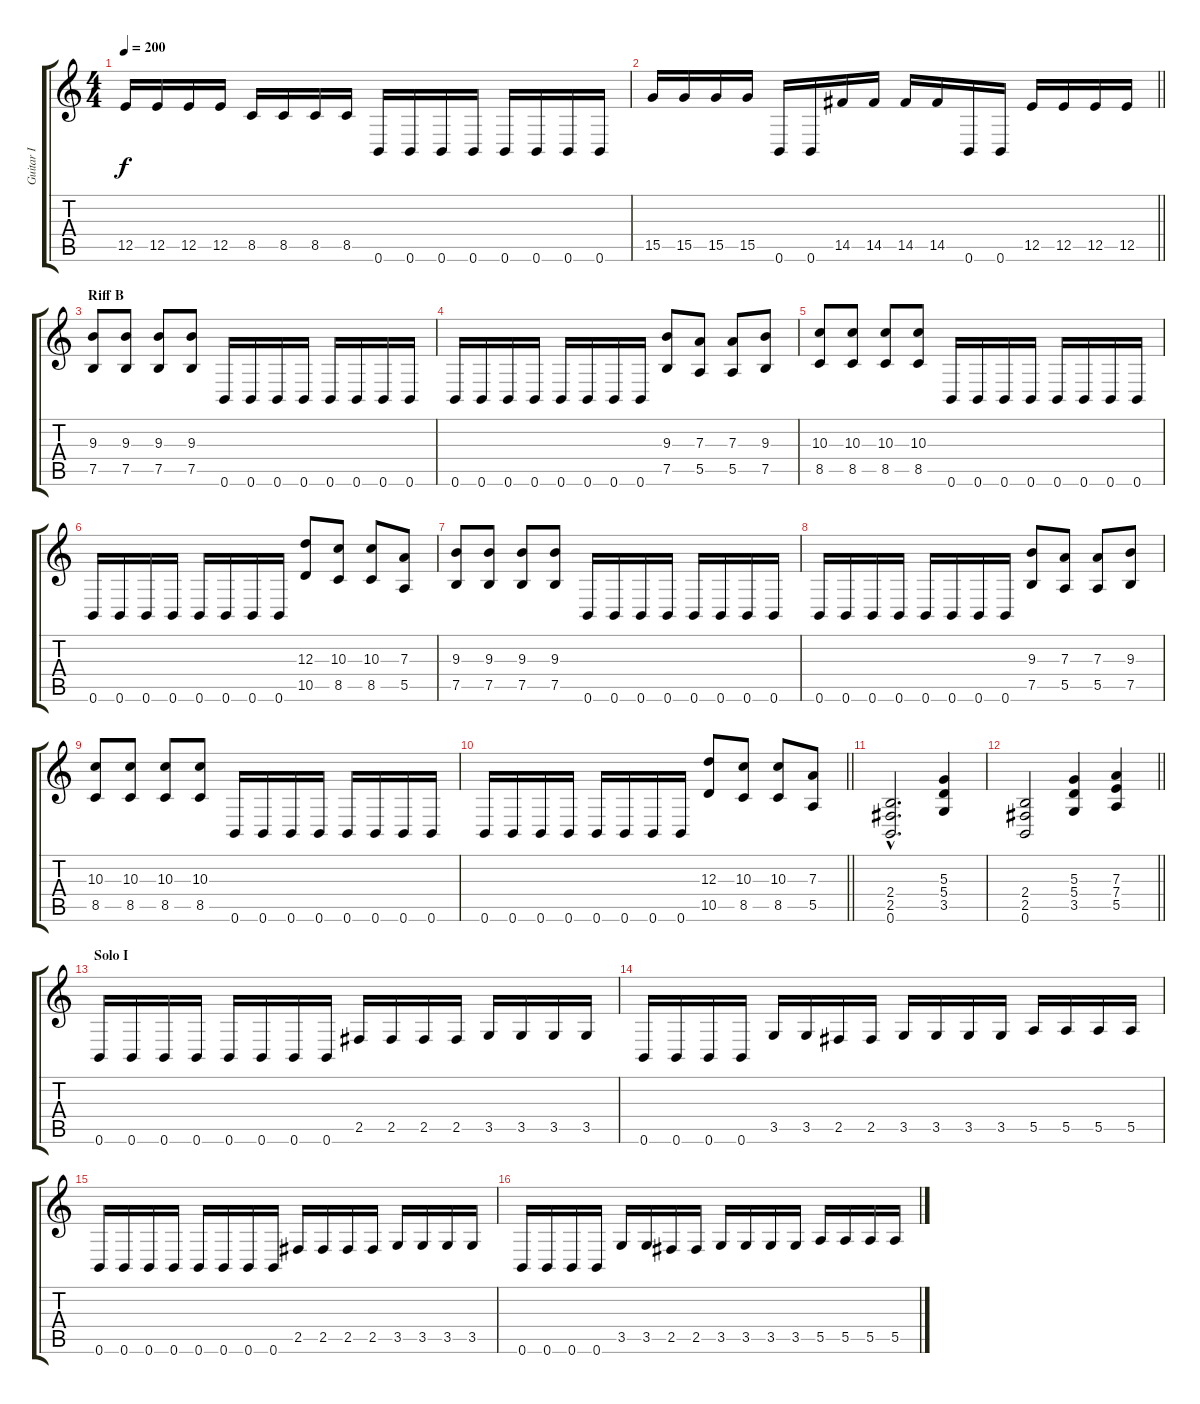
\track ("Guitar I" "Guitar I") {instrument distortionguitar}
\staff {score tabs}
\tuning (B3 Gb3 D3 A2 E2 B1) {hide}
\ts (4 4)
\tempo 200
\clef g2
\ks c
12.5.16{dy f} 12.5.16 12.5.16 12.5.16 8.5.16 8.5.16 8.5.16 8.5.16 0.6.16 0.6.16 0.6.16 0.6.16 0.6.16 0.6.16 0.6.16 0.6.16 |
\barLineRight lightlight
15.5.16 15.5.16 15.5.16 15.5.16 0.6.16 0.6.16 14.5.16 14.5.16 14.5.16 14.5.16 0.6.16 0.6.16 12.5.16 12.5.16 12.5.16 12.5.16 |
\section ("" "Riff B")
(9.3 7.5).8 (9.3 7.5).8 (9.3 7.5).8 (9.3 7.5).8 0.6.16 0.6.16 0.6.16 0.6.16 0.6.16 0.6.16 0.6.16 0.6.16 |
0.6.16 0.6.16 0.6.16 0.6.16 0.6.16 0.6.16 0.6.16 0.6.16 (9.3 7.5).8 (7.3 5.5).8 (7.3 5.5).8 (9.3 7.5).8 |
(10.3 8.5).8 (10.3 8.5).8 (10.3 8.5).8 (10.3 8.5).8 0.6.16 0.6.16 0.6.16 0.6.16 0.6.16 0.6.16 0.6.16 0.6.16 |
0.6.16 0.6.16 0.6.16 0.6.16 0.6.16 0.6.16 0.6.16 0.6.16 (12.3 10.5).8 (10.3 8.5).8 (10.3 8.5).8 (7.3 5.5).8 |
(9.3 7.5).8 (9.3 7.5).8 (9.3 7.5).8 (9.3 7.5).8 0.6.16 0.6.16 0.6.16 0.6.16 0.6.16 0.6.16 0.6.16 0.6.16 |
0.6.16 0.6.16 0.6.16 0.6.16 0.6.16 0.6.16 0.6.16 0.6.16 (9.3 7.5).8 (7.3 5.5).8 (7.3 5.5).8 (9.3 7.5).8 |
(10.3 8.5).8 (10.3 8.5).8 (10.3 8.5).8 (10.3 8.5).8 0.6.16 0.6.16 0.6.16 0.6.16 0.6.16 0.6.16 0.6.16 0.6.16 |
\barLineRight lightlight
0.6.16 0.6.16 0.6.16 0.6.16 0.6.16 0.6.16 0.6.16 0.6.16 (12.3 10.5).8 (10.3 8.5).8 (10.3 8.5).8 (7.3 5.5).8 |
\section ("" "")
(2.4{hac} 2.5{hac} 0.6{hac}).2{d} (5.3 5.4 3.5).4 |
\barLineRight lightlight
(2.4 2.5 0.6).2 (5.3 5.4 3.5).4 (7.3 7.4 5.5).4 |
\section ("" "Solo I")
0.6.16 0.6.16 0.6.16 0.6.16 0.6.16 0.6.16 0.6.16 0.6.16 2.5.16 2.5.16 2.5.16 2.5.16 3.5.16 3.5.16 3.5.16 3.5.16 |
0.6.16 0.6.16 0.6.16 0.6.16 3.5.16 3.5.16 2.5.16 2.5.16 3.5.16 3.5.16 3.5.16 3.5.16 5.5.16 5.5.16 5.5.16 5.5.16 |
0.6.16 0.6.16 0.6.16 0.6.16 0.6.16 0.6.16 0.6.16 0.6.16 2.5.16 2.5.16 2.5.16 2.5.16 3.5.16 3.5.16 3.5.16 3.5.16 |
0.6.16 0.6.16 0.6.16 0.6.16 3.5.16 3.5.16 2.5.16 2.5.16 3.5.16 3.5.16 3.5.16 3.5.16 5.5.16 5.5.16 5.5.16 5.5.16
